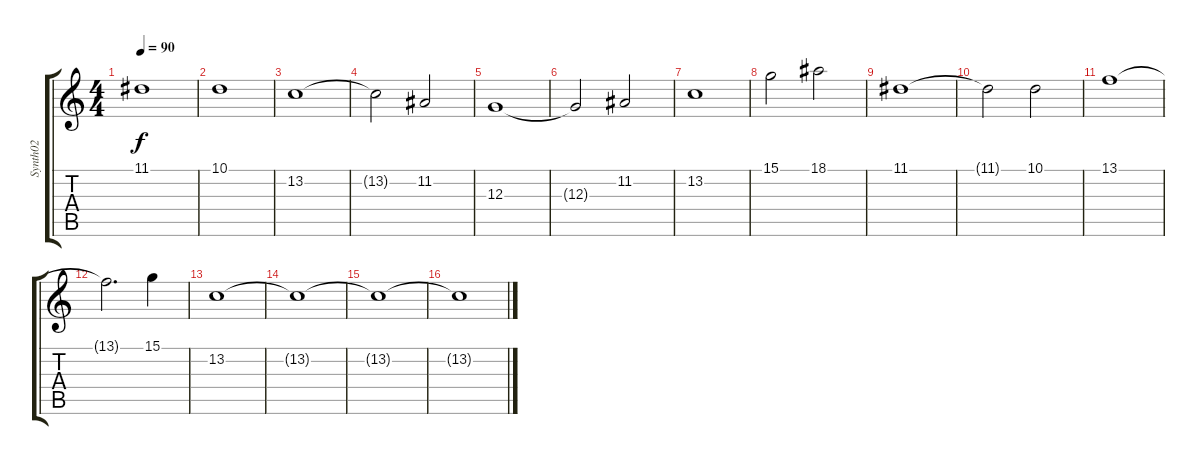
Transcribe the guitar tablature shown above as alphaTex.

\track ("Synth02" "Synth02") {instrument pad8sweep}
\staff {score tabs}
\tuning (E4 B3 G3 D3 A2 E2) {hide}
\ts (4 4)
\tempo 90
\clef g2
\ks c
11.1.1{dy f} |
10.1.1 |
13.2.1 |
13.2{t}.2 11.2.2 |
12.3.1 |
12.3{t}.2 11.2.2 |
13.2.1 |
15.1.2 18.1.2 |
11.1.1 |
11.1{t}.2 10.1.2 |
13.1.1 |
13.1{t}.2{d} 15.1.4 |
13.2.1 |
13.2{t}.1 |
13.2{t}.1 |
13.2{t}.1
